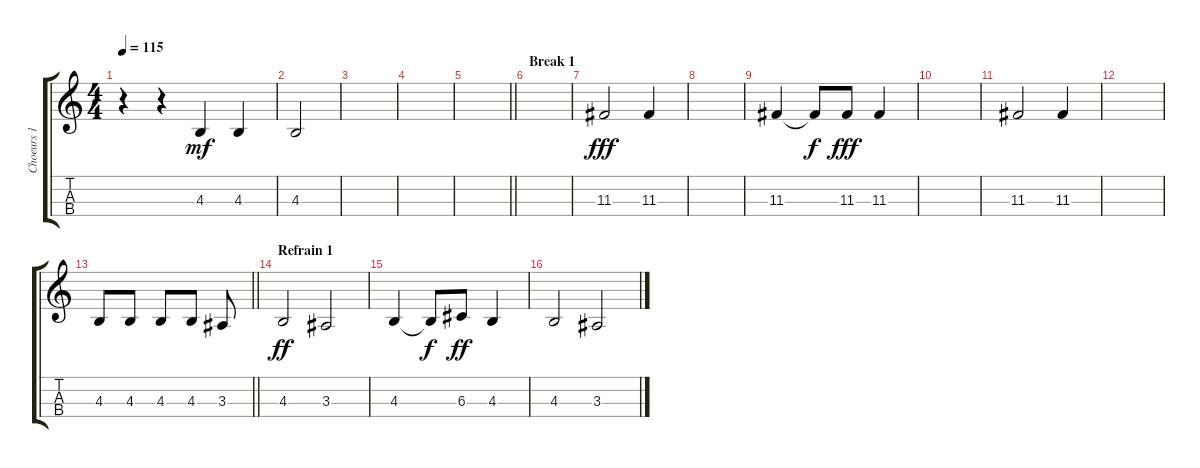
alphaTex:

\track ("Choeurs 1" "Choeurs 1") {instrument lead3calliope}
\staff {score tabs}
\tuning (E4 B3 G3 D3) {hide}
\ts (4 4)
\tempo 115
\clef g2
\ks c
r.4{dy mf} r.4 4.3.4 4.3.4 |
4.3.2 |
|
|
\barLineRight lightlight
|
\section ("" "Break 1")
|
11.3.2{dy fff} 11.3.4 |
|
11.3.4 11.3{t}.8{dy f} 11.3.8{dy fff} 11.3.4 |
|
11.3.2 11.3.4 |
|
\barLineRight lightlight
4.3.8 4.3.8 4.3.8 4.3.8 3.3.8 |
\section ("" "Refrain 1")
4.3.2{dy ff} 3.3.2 |
4.3.4 4.3{t}.8{dy f} 6.3.8{dy ff} 4.3.4 |
4.3.2 3.3.2
